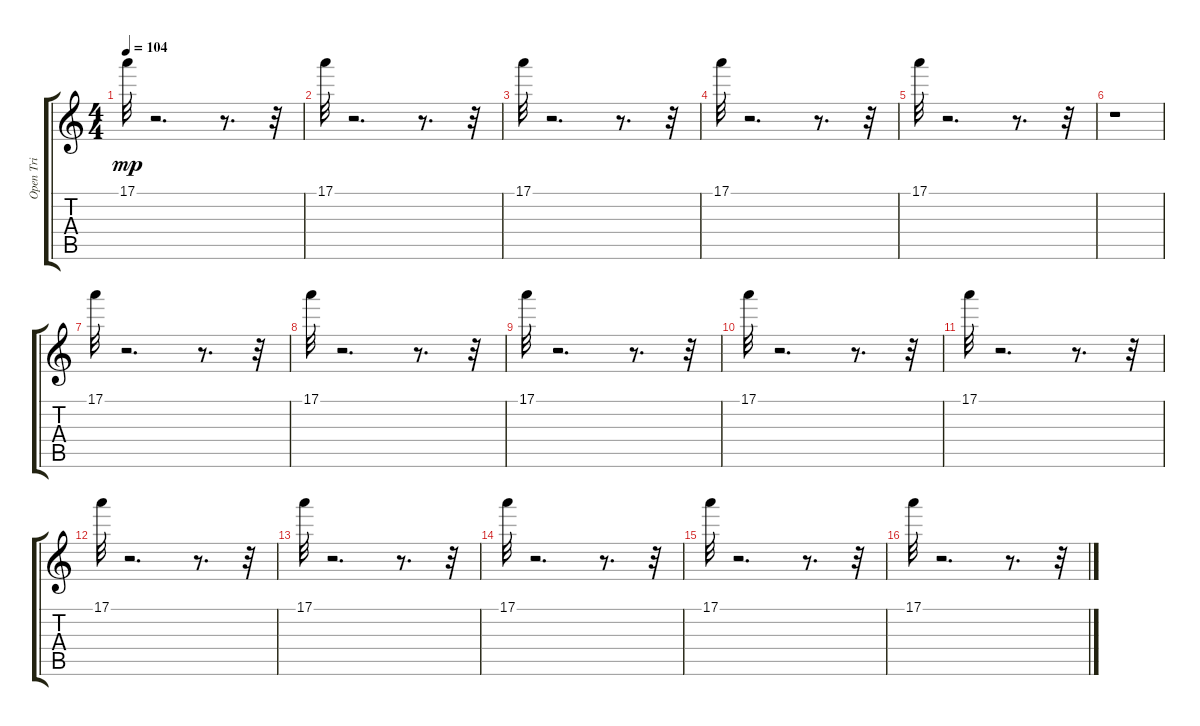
\track ("  Open Triangle" "  Open Tri") {instrument acousticguitarsteel}
\staff {score tabs}
\tuning (E4 B3 G3 D3 A2 E2) {hide}
\ts (4 4)
\tempo 104
\clef g2
\ks c
17.1.32{dy mp} r.2{d} r.8{d} r.32 |
17.1.32 r.2{d} r.8{d} r.32 |
17.1.32 r.2{d} r.8{d} r.32 |
17.1.32 r.2{d} r.8{d} r.32 |
17.1.32 r.2{d} r.8{d} r.32 |
r.1 |
17.1.32 r.2{d} r.8{d} r.32 |
17.1.32 r.2{d} r.8{d} r.32 |
17.1.32 r.2{d} r.8{d} r.32 |
17.1.32 r.2{d} r.8{d} r.32 |
17.1.32 r.2{d} r.8{d} r.32 |
17.1.32 r.2{d} r.8{d} r.32 |
17.1.32 r.2{d} r.8{d} r.32 |
17.1.32 r.2{d} r.8{d} r.32 |
17.1.32 r.2{d} r.8{d} r.32 |
17.1.32 r.2{d} r.8{d} r.32
